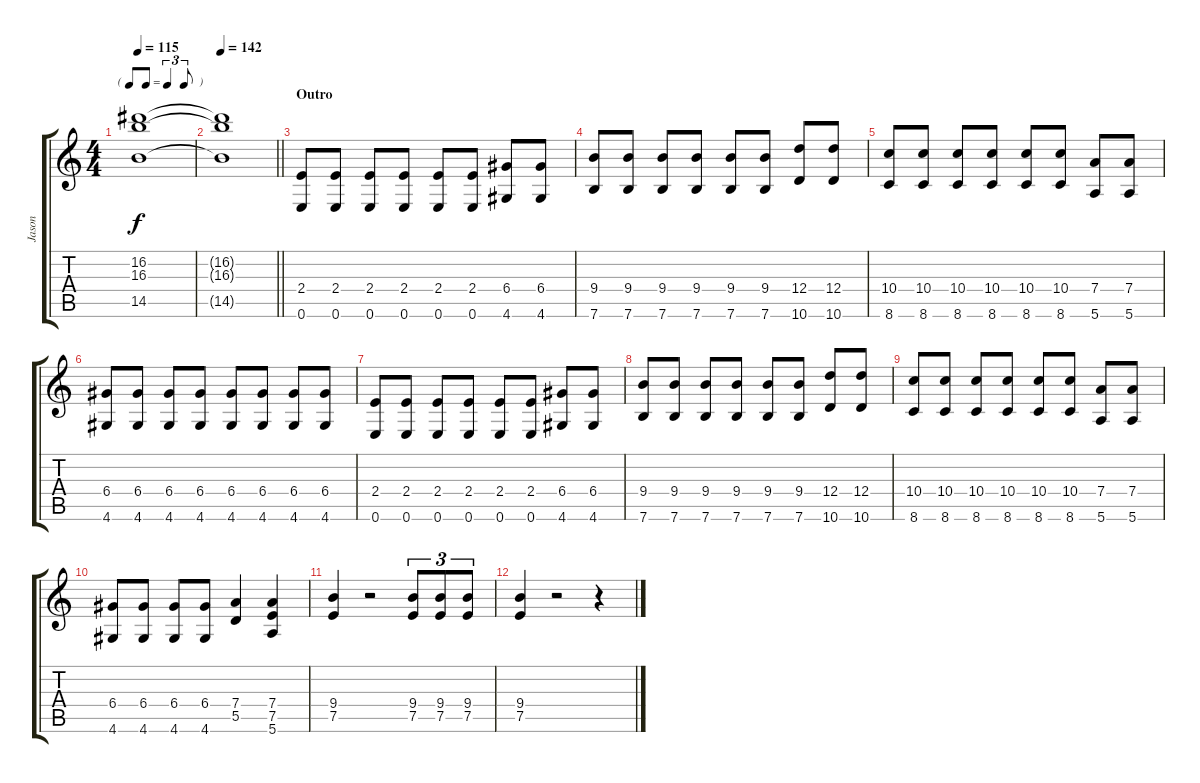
\track ("Jason" "Jason") {instrument overdrivenguitar}
\staff {score tabs}
\tuning (E4 B3 G3 D3 A2 E2) {hide}
\ts (4 4)
\tf triplet8th
\tempo 115
\clef g2
\ks c
(16.2{t} 16.3{t} 14.5{t}).1{dy f} |
\tempo 142
\barLineRight lightlight
(16.2{t} 16.3{t} 14.5{t}).1 |
\section ("" "Outro")
(2.4 0.6).8 (2.4 0.6).8 (2.4 0.6).8 (2.4 0.6).8 (2.4 0.6).8 (2.4 0.6).8 (6.4 4.6).8 (6.4 4.6).8 |
(9.4 7.6).8 (9.4 7.6).8 (9.4 7.6).8 (9.4 7.6).8 (9.4 7.6).8 (9.4 7.6).8 (12.4 10.6).8 (12.4 10.6).8 |
(10.4 8.6).8 (10.4 8.6).8 (10.4 8.6).8 (10.4 8.6).8 (10.4 8.6).8 (10.4 8.6).8 (7.4 5.6).8 (7.4 5.6).8 |
(6.4 4.6).8 (6.4 4.6).8 (6.4 4.6).8 (6.4 4.6).8 (6.4 4.6).8 (6.4 4.6).8 (6.4 4.6).8 (6.4 4.6).8 |
(2.4 0.6).8 (2.4 0.6).8 (2.4 0.6).8 (2.4 0.6).8 (2.4 0.6).8 (2.4 0.6).8 (6.4 4.6).8 (6.4 4.6).8 |
(9.4 7.6).8 (9.4 7.6).8 (9.4 7.6).8 (9.4 7.6).8 (9.4 7.6).8 (9.4 7.6).8 (12.4 10.6).8 (12.4 10.6).8 |
(10.4 8.6).8 (10.4 8.6).8 (10.4 8.6).8 (10.4 8.6).8 (10.4 8.6).8 (10.4 8.6).8 (7.4 5.6).8 (7.4 5.6).8 |
(6.4 4.6).8 (6.4 4.6).8 (6.4 4.6).8 (6.4 4.6).8 (7.4 5.5).4 (7.4 7.5 5.6).4 |
(9.4 7.5).4 r.2 (9.4 7.5).8{tu (3 2)} (9.4 7.5).8{tu (3 2)} (9.4 7.5).8{tu (3 2)} |
(9.4 7.5).4 r.2 r.4
